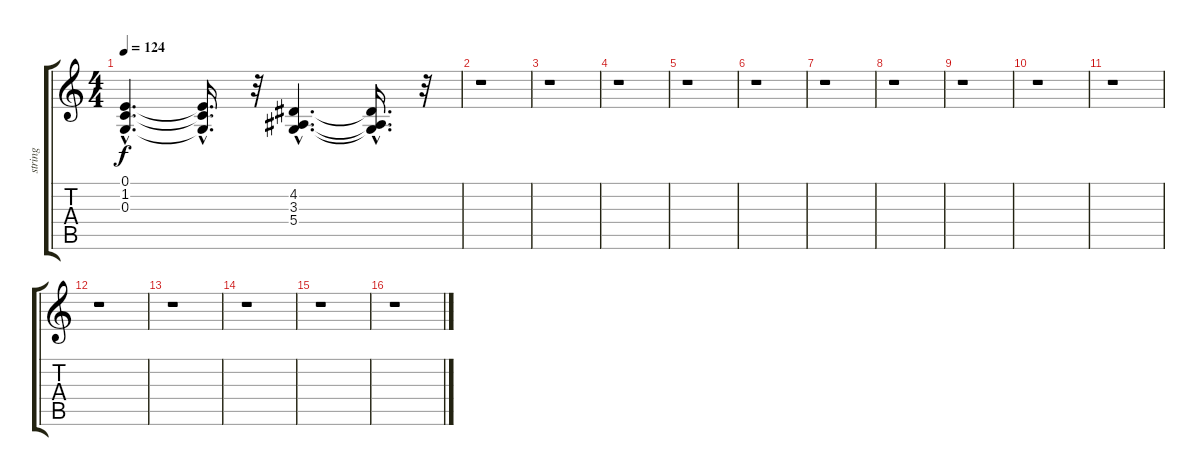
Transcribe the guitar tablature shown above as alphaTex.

\track ("string" "string") {instrument stringensemble1}
\staff {score tabs}
\tuning (E4 B3 G3 D3 A2 E2) {hide}
\ts (4 4)
\tempo 124
\clef g2
\ks c
(0.1{hac} 1.2{hac} 0.3{hac}).4{d dy f} (0.1{hac t} 1.2{hac t} 0.3{hac t}).16{d} r.32 (4.2{hac} 3.3{hac} 5.4{hac}).4{d} (4.2{hac t} 3.3{hac t} 5.4{hac t}).16{d} r.32 |
r.1 |
r.1 |
r.1 |
r.1 |
r.1 |
r.1 |
r.1 |
r.1 |
r.1 |
r.1 |
r.1 |
r.1 |
r.1 |
r.1 |
r.1
